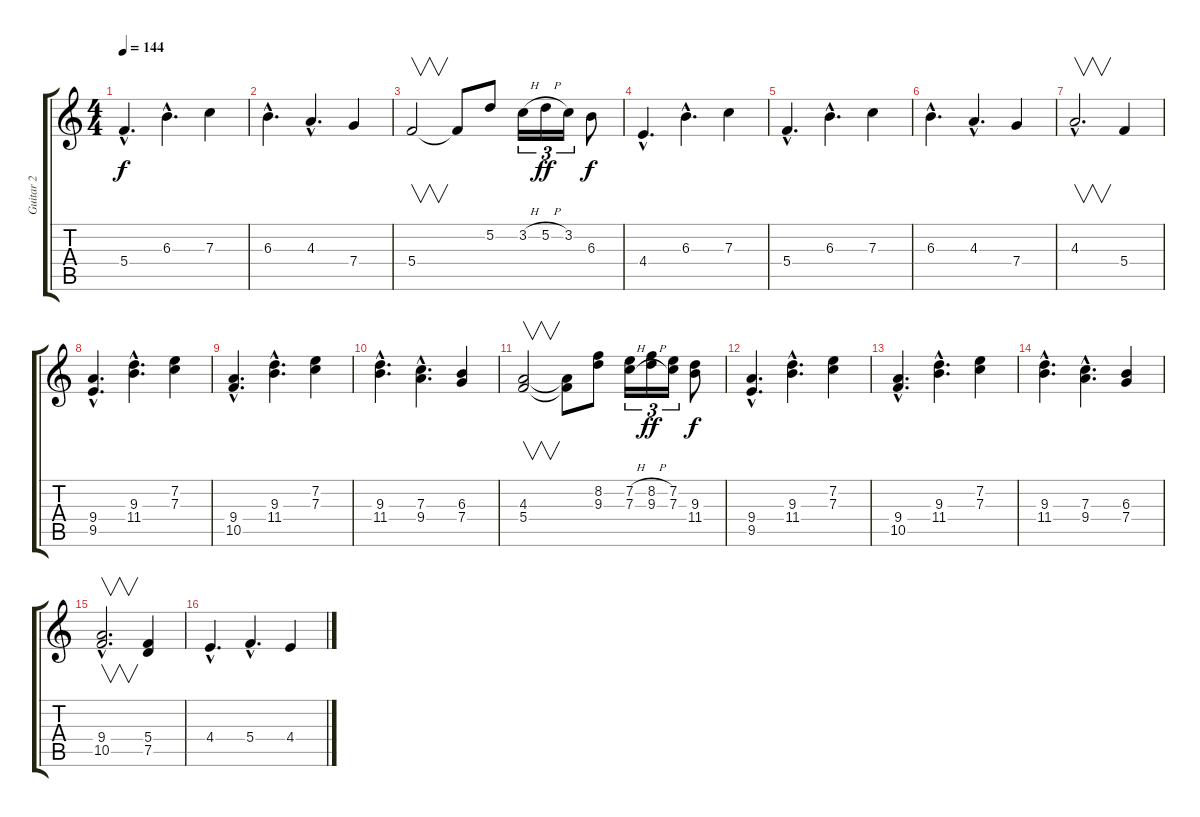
\track ("Guitar 2" "Guitar 2") {instrument distortionguitar}
\staff {score tabs}
\tuning (D4 A3 F3 C3 G2 D2) {hide}
\ts (4 4)
\tempo 144
\clef g2
\ks c
5.4{hac}.4{d dy f} 6.3{hac}.4{d} 7.3.4 |
6.3{hac}.4{d} 4.3{hac}.4{d} 7.4.4 |
5.4.2{v} 5.4{t}.8 5.2.8 3.2{h}.16{tu (3 2)} 5.2{h}.16{tu (3 2) dy ff} 3.2.16{tu (3 2)} 6.3.8{dy f} |
4.4{hac}.4{d} 6.3{hac}.4{d} 7.3.4 |
5.4{hac}.4{d} 6.3{hac}.4{d} 7.3.4 |
6.3{hac}.4{d} 4.3{hac}.4{d} 7.4.4 |
4.3{hac}.2{v d} 5.4.4 |
(9.4{hac} 9.5{hac}).4{d} (9.3{hac} 11.4{hac}).4{d} (7.2 7.3).4 |
(9.4{hac} 10.5{hac}).4{d} (9.3{hac} 11.4{hac}).4{d} (7.2 7.3).4 |
(9.3{hac} 11.4{hac}).4{d} (7.3{hac} 9.4{hac}).4{d} (6.3 7.4).4 |
(4.3 5.4).2{v} (4.3{t} 5.4{t}).8 (8.2 9.3).8 (7.2{h} 7.3{h}).16{tu (3 2)} (8.2{h} 9.3{h}).16{tu (3 2) dy ff} (7.2 7.3).16{tu (3 2)} (9.3 11.4).8{dy f} |
(9.4{hac} 9.5{hac}).4{d} (9.3{hac} 11.4{hac}).4{d} (7.2 7.3).4 |
(9.4{hac} 10.5{hac}).4{d} (9.3{hac} 11.4{hac}).4{d} (7.2 7.3).4 |
(9.3{hac} 11.4{hac}).4{d} (7.3{hac} 9.4{hac}).4{d} (6.3 7.4).4 |
(9.4{hac} 10.5{hac}).2{v d} (5.4 7.5).4 |
4.4{hac}.4{d} 5.4{hac}.4{d} 4.4.4
